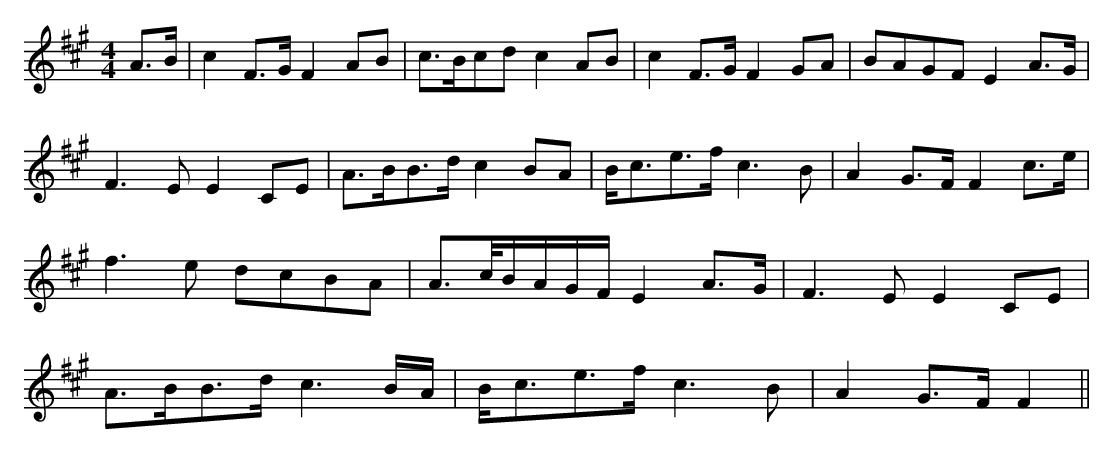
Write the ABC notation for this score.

X:1
M:4/4
K:A
A>B|c2 F>G F2 AB|c>Bcd c2 AB|c2 F>G F2 GA|BAGF E2 A>G|
F3 E E2 CE|A>BB>d c2 BA|B<ce>f c3 B|A2 G>F F2 c>e|
f3 e dcBA|A>c/B/A/G/F/ E2 A>G|F3 E E2 CE|
A>BB>d c3 B/A/|B<ce>f c3 B|A2 G>F F2||
